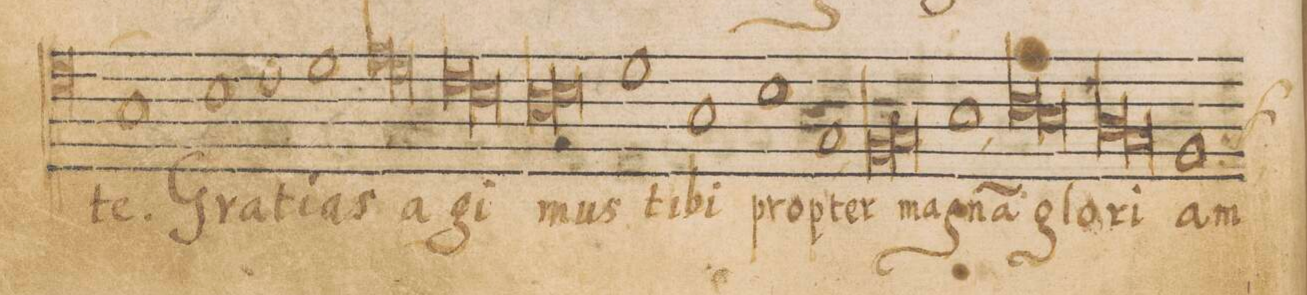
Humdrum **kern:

**kern	**text
*I"TENOR	*
*clefC5	*
*k[]	*
*met(C|)	*
*M2/1	*
*Xlig	*
1G	te.
=36-	=36-
1B	Gra-
1c	-ti-
=37-	=37-
1d	-as
*lig	*
1e	a-
=38-	=38-
1d	.
*Xlig	*
*lig	*
1c	-gi-
=39-	=39-
1B	.
*Xlig	*
*lig	*
1A	-mus
=40-	=40-
1B	.
*Xlig	*
1d	ti-
=41-	=41-
1G	-bi
1B	pro-
=42-	=42-
1E,<	-pter
*lig	*
1D	ma-
=43-	=43-
1E	.
*Xlig	*
1G,<	-gna(m)
=44-	=44-
*lig	*
1A	glo-
1G	.
*Xlig	*
=45-	=45-
*lig	*
1F	-ri-
1E	.
*Xlig	*
=46-	=46-
*custos:E	*
1D,	-am
*-	*-
